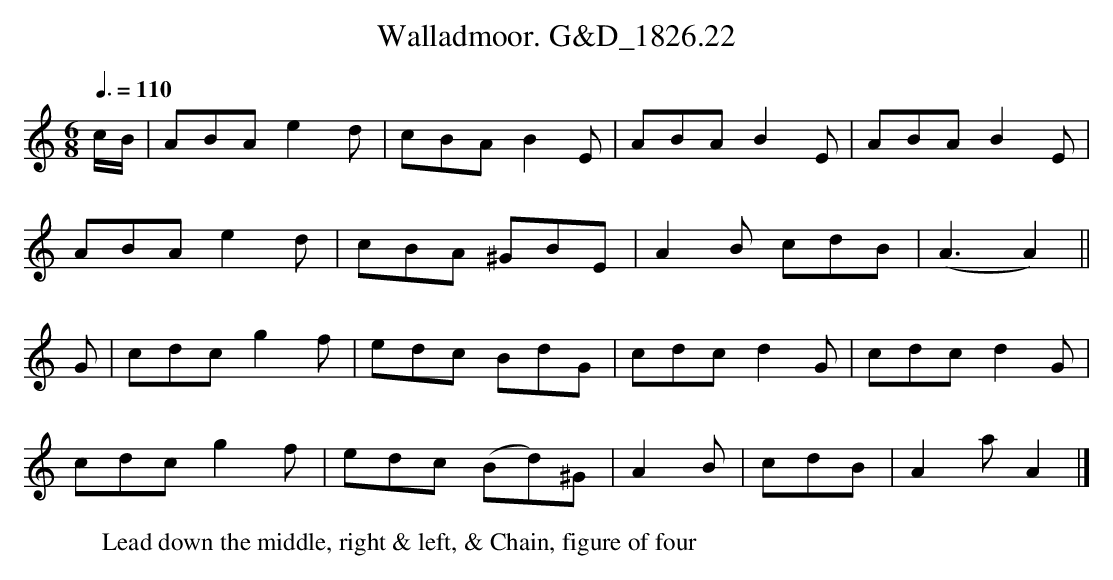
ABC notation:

X:1
T: Walladmoor. G&D_1826.22
M:6/8
L:1/8
Q:3/8=110
W: Lead down the middle, right & left, & Chain, figure of four
K:Am
c/B/ | ABA e2d | cBA B2E | ABA B2E | ABA B2E |
ABA e2d | cBA ^GBE | A2 B cdB | (A3A2) ||
G |cdc g2f | edc BdG | cdc d2G | cdc d2 G |
cdc g2f | edc (Bd)^G | A2B | cdB | A2aA2 |]
